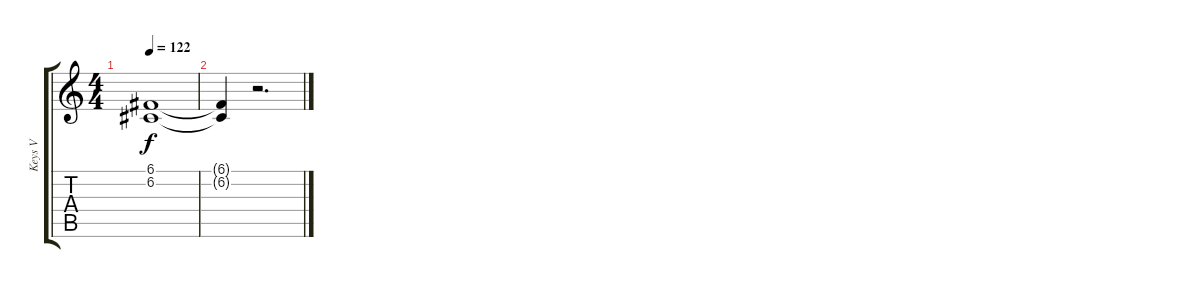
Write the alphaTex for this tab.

\track ("Keys V" "Keys V") {instrument stringensemble1}
\staff {score tabs}
\tuning (C4 G3 Eb3 Bb2 F2 C2) {hide}
\ts (4 4)
\section ("" "")
\tempo 122
\clef g2
\ks c
(6.1{t} 6.2{t}).1{dy f} |
(6.1{t} 6.2{t}).4 r.2{d}
